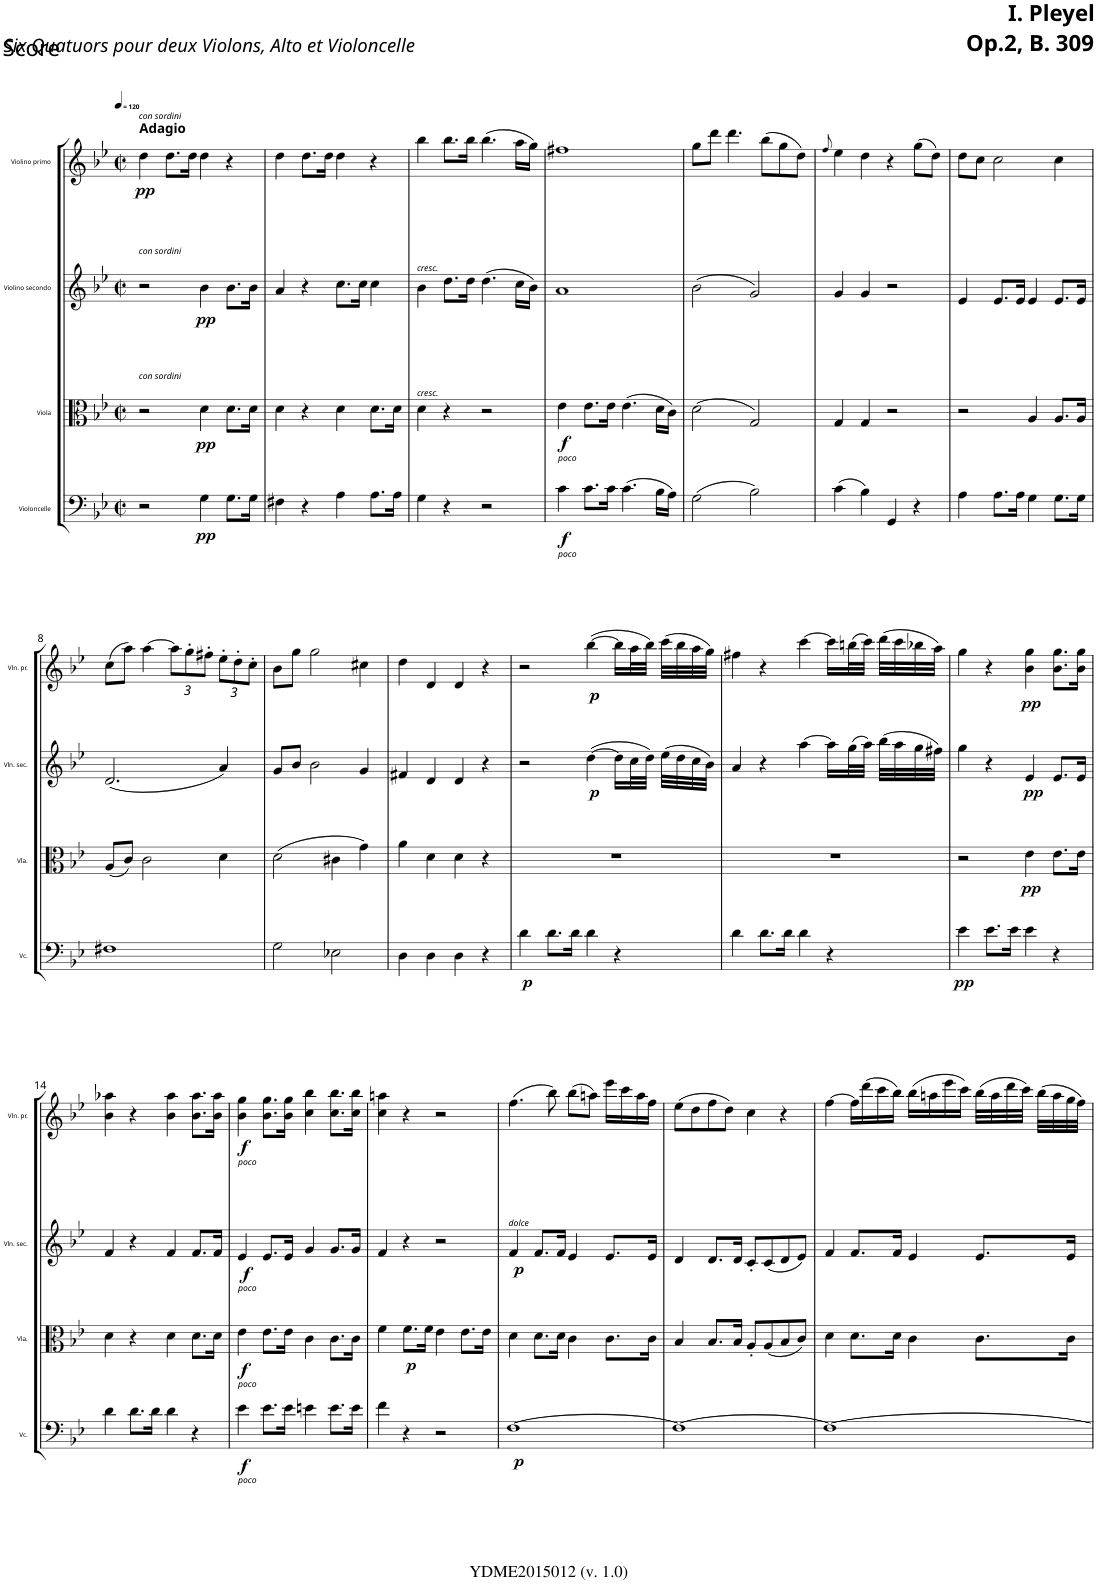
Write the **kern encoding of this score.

**kern	**dynam	**kern	**dynam	**kern	**dynam	**kern	**dynam
*part4	*part4	*part3	*part3	*part2	*part2	*part1	*part1
*staff4	*staff4	*staff3	*staff3	*staff2	*staff2	*staff1	*staff1
*I"Violoncelle	*	*I"Viola	*	*I"Violino secondo	*	*I"Violino primo	*
*I'Vc.	*	*I'Vla.	*	*I'Vln. sec.	*	*I'Vln. pr.	*
*clefF4	*	*clefC3	*	*clefG2	*	*clefG2	*
*k[b-e-]	*	*k[b-e-]	*	*k[b-e-]	*	*k[b-e-]	*
*B-:	*	*B-:	*	*B-:	*	*B-:	*
*M2/2	*	*M2/2	*	*M2/2	*	*M2/2	*
*met(c|)	*	*met(c|)	*	*met(c|)	*	*met(c|)	*
*MM120	*	*MM120	*	*MM120	*	*MM120	*
=1	=1	=1	=1	=1	=1	=1	=1
!	!	!	!	!	!	!LO:TX:a:B:t=Adagio	!
!	!	!	!	!	!	!LO:TX:a:i:t=con sordini	!
!	!	!	!	!LO:TX:a:i:t=con sordini	!	!	!
!	!	!LO:TX:a:i:t=con sordini	!	!	!	!	!
!	!	!	!	!	!	!	!LO:DY:b
2r	.	2r	.	2r	.	4dd\	pp
.	.	.	.	.	.	8.dd\L	.
.	.	.	.	.	.	16dd\Jk	.
!	!LO:DY:b	!	!LO:DY:b	!	!LO:DY:b	!	!
4G\	pp	4d\	pp	4b-\	pp	4dd\	.
8.G\L	.	8.d\L	.	8.b-\L	.	4r	.
16G\Jk	.	16d\Jk	.	16b-\Jk	.	.	.
=2	=2	=2	=2	=2	=2	=2	=2
4F#X\	.	4d\	.	4a/	.	4dd\	.
4r	.	4r	.	4r	.	8.dd\L	.
.	.	.	.	.	.	16dd\Jk	.
4A\	.	4d\	.	8.cc\L	.	4dd\	.
.	.	.	.	16cc\Jk	.	.	.
8.A\L	.	8.d\L	.	4cc\	.	4r	.
16A\Jk	.	16d\Jk	.	.	.	.	.
=3	=3	=3	=3	=3	=3	=3	=3
!	!	!	!	!	!	!LO:TX:b:i:t=cresc.	!
!	!	!	!	!LO:TX:b:i:t=cresc.	!	!	!
4G\	.	4d\	.	4b-\	.	4bb-\	.
4r	.	4r	.	8.dd\L	.	8.bb-\L	.
.	.	.	.	16dd\Jk	.	16bb-\Jk	.
2r	.	2r	.	(4.dd\	.	(4.bb-\	.
.	.	.	.	16cc\LL	.	16aa\LL	.
.	.	.	.	16b-\JJ)	.	16gg\JJ)	.
=4	=4	=4	=4	=4	=4	=4	=4
!	!	!LO:TX:b:i:t=poco	!	!	!	!	!
!LO:TX:b:i:t=poco	!	!	!	!	!	!	!
!	!LO:DY:b	!	!LO:DY:b	!	!	!	!
4c\	f	4e-\	f	1a	.	1ff#X	.
8.c\L	.	8.e-\L	.	.	.	.	.
16c\Jk	.	16e-\Jk	.	.	.	.	.
(4.c\	.	(4.e-\	.	.	.	.	.
16B-\LL	.	16d\LL	.	.	.	.	.
16A\JJ)	.	16c\JJ)	.	.	.	.	.
=5	=5	=5	=5	=5	=5	=5	=5
(2G\	.	(2d\	.	(2b-\	.	8gg\L	.
.	.	.	.	.	.	8ddd\J	.
.	.	.	.	.	.	4.ddd\	.
2B-\)	.	2G/)	.	2g/)	.	.	.
.	.	.	.	.	.	(8bb-\L	.
.	.	.	.	.	.	8gg\	.
.	.	.	.	.	.	8dd\J)	.
=6	=6	=6	=6	=6	=6	=6	=6
.	.	.	.	.	.	8qff/	.
(4c\	.	4G/	.	4g/	.	4ee-\	.
4B-\)	.	4G/	.	4g/	.	4dd\	.
4GG/	.	2r	.	2r	.	4r	.
4r	.	.	.	.	.	(8gg\L	.
.	.	.	.	.	.	8dd\J)	.
=7	=7	=7	=7	=7	=7	=7	=7
4A\	.	2r	.	4e-/	.	8dd\L	.
.	.	.	.	.	.	8cc\J	.
8.A\L	.	.	.	8.e-/L	.	2cc\	.
16A\Jk	.	.	.	16e-/Jk	.	.	.
4G\	.	4A/	.	4e-/	.	.	.
8.G\L	.	8.A/L	.	8.e-/L	.	4cc\	.
16G\Jk	.	16A/Jk	.	16e-/Jk	.	.	.
!!LO:LB:g=z
=8	=8	=8	=8	=8	=8	=8	=8
1F#X	.	(8A/L	.	(2.d/	.	(8cc\L	.
.	.	8c/J)	.	.	.	8aa\J)	.
.	.	2c\	.	.	.	[4aa\	.
*	*	*	*	*	*	*Xbrackettup	*
.	.	.	.	.	.	12aa\L]	.
.	.	.	.	.	.	12gg'\	.
.	.	.	.	.	.	12ff#X'\J	.
.	.	4d\	.	4a/)	.	12ee-'\L	.
.	.	.	.	.	.	12dd'\	.
.	.	.	.	.	.	12cc'\J	.
=9	=9	=9	=9	=9	=9	=9	=9
2G\	.	(2d\	.	8g/L	.	8b-\L	.
.	.	.	.	8b-/J	.	8gg\J	.
.	.	.	.	2b-\	.	2gg\	.
2E-X\	.	4c#X\	.	.	.	.	.
.	.	4g\)	.	4g/	.	4cc#X\	.
=10	=10	=10	=10	=10	=10	=10	=10
4D\	.	4a\	.	4f#X/	.	4dd\	.
4D\	.	4d\	.	4d/	.	4d/	.
4D\	.	4d\	.	4d/	.	4d/	.
4r	.	4r	.	4r	.	4r	.
=11	=11	=11	=11	=11	=11	=11	=11
!	!LO:DY:b	!	!	!	!	!	!
4d\	p	1r	.	2r	.	2r	.
8.d\L	.	.	.	.	.	.	.
16d\Jk	.	.	.	.	.	.	.
!	!	!	!	!	!LO:DY:b	!	!LO:DY:b
4d\	.	.	.	([4dd\	p	([4bb-\	p
4r	.	.	.	16dd\LL]	.	16bb-\LL]	.
.	.	.	.	32cc\L	.	32aa\L	.
.	.	.	.	32dd\JJJ)	.	32bb-\JJJ)	.
.	.	.	.	(32ee-\LLL	.	(32ccc\LLL	.
.	.	.	.	32dd\	.	32bb-\	.
.	.	.	.	32cc\	.	32aa\	.
.	.	.	.	32b-\JJJ)	.	32gg\JJJ)	.
=12	=12	=12	=12	=12	=12	=12	=12
4d\	.	1r	.	4a/	.	4ff#X\	.
8.d\L	.	.	.	4r	.	4r	.
16d\Jk	.	.	.	.	.	.	.
4d\	.	.	.	[4aa\	.	[4ccc\	.
4r	.	.	.	16aa\LL]	.	16ccc\LL]	.
.	.	.	.	(32gg\L	.	(32bbn\L	.
.	.	.	.	32aa\JJJ)	.	32ccc\JJJ)	.
.	.	.	.	(32bb-\LLL	.	(32ddd\LLL	.
.	.	.	.	32aa\	.	32ccc\	.
.	.	.	.	32gg\	.	32bb-X\	.
.	.	.	.	32ff#X\JJJ)	.	32aa\JJJ)	.
=13	=13	=13	=13	=13	=13	=13	=13
!	!LO:DY:b	!	!	!	!	!	!
4e-\	pp	2r	.	4gg\	.	4gg\	.
8.e-\L	.	.	.	4r	.	4r	.
16e-\Jk	.	.	.	.	.	.	.
!	!	!	!LO:DY:b	!	!LO:DY:b	!	!LO:DY:b
4e-\	.	4e-\	pp	4e-/	pp	4b-\ 4gg\	pp
4r	.	8.e-\L	.	8.e-/L	.	8.b-\ 8.gg\L	.
.	.	16e-\Jk	.	16e-/Jk	.	16b-\ 16gg\Jk	.
!!LO:LB:g=z
=14	=14	=14	=14	=14	=14	=14	=14
4d\	.	4d\	.	4f/	.	4b-\ 4aa-X\	.
8.d\L	.	4r	.	4r	.	4r	.
16d\Jk	.	.	.	.	.	.	.
4d\	.	4d\	.	4f/	.	4b-\ 4aa-\	.
4r	.	8.d\L	.	8.f/L	.	8.b-\ 8.aa-\L	.
.	.	16d\Jk	.	16f/Jk	.	16b-\ 16aa-\Jk	.
=15	=15	=15	=15	=15	=15	=15	=15
!	!	!	!	!	!	!LO:TX:b:i:t=poco	!
!	!	!	!	!LO:TX:b:i:t=poco	!	!	!
!	!	!LO:TX:b:i:t=poco	!	!	!	!	!
!LO:TX:b:i:t=poco	!	!	!	!	!	!	!
!	!LO:DY:b	!	!LO:DY:b	!	!LO:DY:b	!	!LO:DY:b
4e-\	f	4e-\	f	4e-/	f	4b-\ 4gg\	f
8.e-\L	.	8.e-\L	.	8.e-/L	.	8.b-\ 8.gg\L	.
16e-\Jk	.	16e-\Jk	.	16e-/Jk	.	16b-\ 16gg\Jk	.
4en\	.	4c\	.	4g/	.	4cc\ 4bb-\	.
8.e\L	.	8.c\L	.	8.g/L	.	8.cc\ 8.bb-\L	.
16e\Jk	.	16c\Jk	.	16g/Jk	.	16cc\ 16bb-\Jk	.
=16	=16	=16	=16	=16	=16	=16	=16
4f\	.	4f\	.	4f/	.	4cc\ 4aan\	.
!	!	!	!LO:DY:b	!	!	!	!
4r	.	8.f\L	p	4r	.	4r	.
.	.	16f\Jk	.	.	.	.	.
2r	.	4e-\	.	2r	.	2r	.
.	.	8.e-\L	.	.	.	.	.
.	.	16e-\Jk	.	.	.	.	.
=17	=17	=17	=17	=17	=17	=17	=17
!	!	!	!	!	!	!LO:TX:b:i:t=dolce	!
!	!LO:DY:b	!	!	!	!LO:DY:b	!	!
[1F	p	4d\	.	4f/	p	(4.ff\	.
.	.	8.d\L	.	8.f/L	.	.	.
.	.	.	.	.	.	8bb-\)	.
.	.	16d\Jk	.	16f/Jk	.	.	.
.	.	4c\	.	4e-/	.	(8bb-\L	.
.	.	.	.	.	.	8aan\J)	.
.	.	8.c\L	.	8.e-/L	.	16eee-\LL	.
.	.	.	.	.	.	16ccc\	.
.	.	.	.	.	.	16aa\	.
.	.	16c\Jk	.	16e-/Jk	.	16ff\JJ	.
=18	=18	=18	=18	=18	=18	=18	=18
1F_	.	4B-/	.	4d/	.	(8ee-\L	.
.	.	.	.	.	.	8dd\	.
.	.	8.B-/L	.	8.d/L	.	8ff\	.
.	.	.	.	.	.	8dd\J)	.
.	.	16B-/Jk	.	16d/Jk	.	.	.
.	.	8A'/L	.	8c'/L	.	4cc\	.
.	.	(8A/	.	(8c/	.	.	.
.	.	8B-/	.	8d/	.	4r	.
.	.	8c/J)	.	8e-/J)	.	.	.
=19	=19	=19	=19	=19	=19	=19	=19
1F_	.	4d\	.	4f/	.	[4ff\	.
.	.	8.d\L	.	8.f/L	.	16ff\LL]	.
.	.	.	.	.	.	(16ddd\	.
.	.	.	.	.	.	16ccc\	.
.	.	16d\Jk	.	16f/Jk	.	16bb-\JJ)	.
.	.	4c\	.	4e-/	.	(16bb-\LL	.
.	.	.	.	.	.	16aan\	.
.	.	.	.	.	.	16eee-\	.
.	.	.	.	.	.	16ccc\JJ)	.
.	.	8.c\L	.	8.e-/L	.	(32bb-\LLL	.
.	.	.	.	.	.	32aa\	.
.	.	.	.	.	.	32ddd\	.
.	.	.	.	.	.	32ccc\JJJ)	.
.	.	.	.	.	.	(32bb-\LLL	.
.	.	.	.	.	.	32aa\	.
.	.	16c\Jk	.	16e-/Jk	.	32gg\	.
.	.	.	.	.	.	32ff\JJJ)	.
=	=	=	=	=	=	=	=
*-	*-	*-	*-	*-	*-	*-	*-
